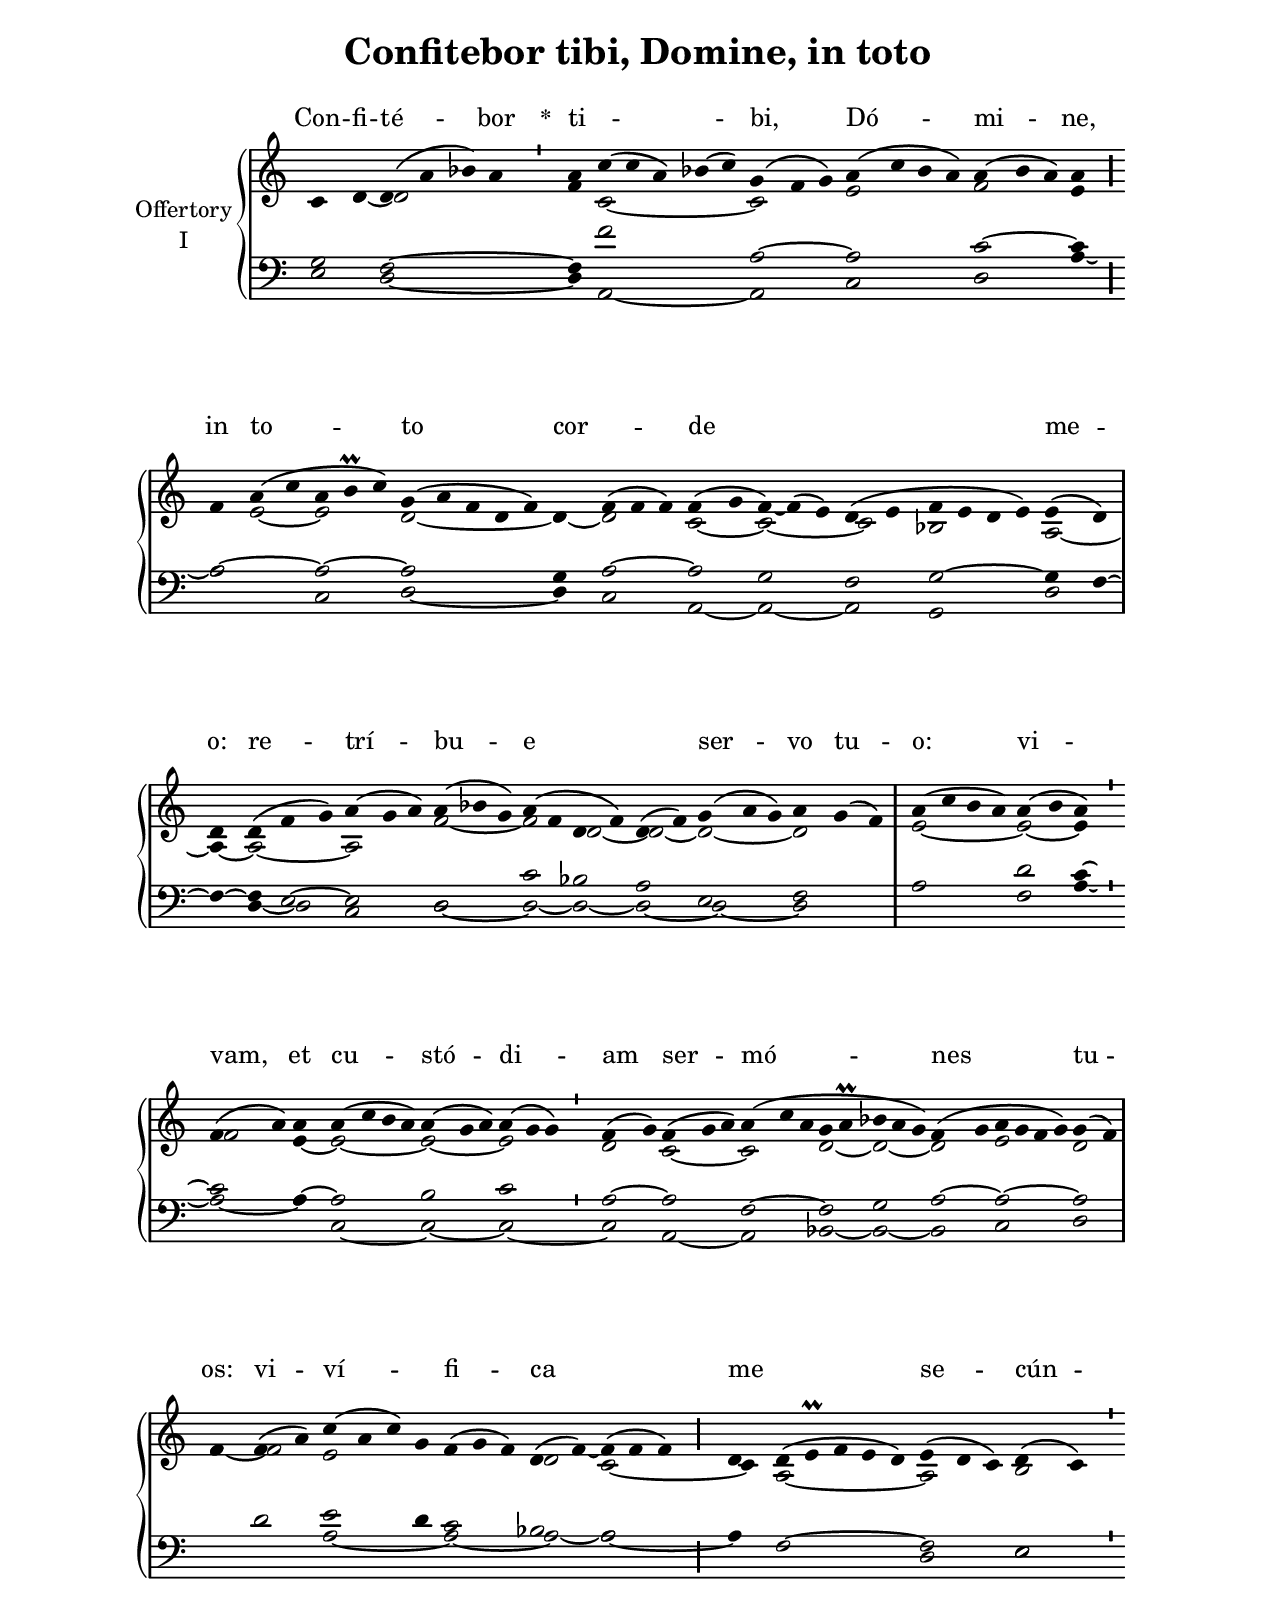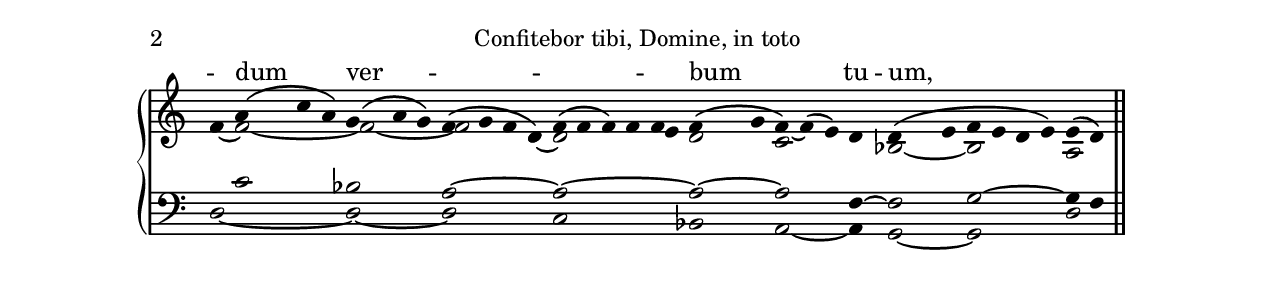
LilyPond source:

\version "2.18"
\include "gregorian.ly"
\include "noh2.ily"


%Page reference: page i.279
%(volume.page)

global = {
 \key d \dorian
 \cadenzaOn 
}

\header {
  title = \markup \center-column {"Confitebor tibi, Domine, in toto" \vspace #1 }
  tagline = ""
  composer = ""
}

\paper {
 #(include-special-characters)
  oddHeaderMarkup = \markup \fill-line {
    \line {}
    \center-column {
      \on-the-fly #first-page     " "
      \on-the-fly #not-first-page "Confitebor tibi, Domine, in toto"
    }
    \line { \on-the-fly #print-page-number-check-first \fromproperty #'page:page-number-string }
  }
  evenHeaderMarkup = \markup \fill-line {
    \line { \on-the-fly #print-page-number-check-first \fromproperty #'page:page-number-string }
    \center-column { "Confitebor tibi, Domine, in toto" }
    \line {}
  }
}

chantText = \lyricmode {
Con -- fi -- té -- bor 
\set stanza = " * " ti -- _ _ bi, Dó -- mi -- ne, 
in to -- to cor -- _ de _ me -- o: 
re -- trí -- bu -- e _ ser -- vo tu -- o: 
vi -- vam, et cu -- stó -- di -- am ser -- mó -- nes tu -- os: 
vi -- ví -- _ fi -- ca me _ 
se -- cún -- _ dum ver -- _ _ _ _ bum tu -- um, _ Dó -- mi -- ne. }

chantMusic = {
\tieDown   c'4 d'4  d'4 ( a'4 bes'4) a'4 \divisioMinima
  a'4 c''4 ( c''4 a'4) bes'4 ( c''4) g'4 ( f'4 g'4)  a'4 ( c''4 b'4 a'4) a'4 ( b'4 a'4) a'4 \divisioMaior \forceBreak

 f'4 a'4 ( c''4 a'4 b'\prall c''4) g'4 ( a'4 f'4 d'4 f'4) d'4 f'4 ( f'4 f'4) f'4 ( g'4 f'4) ~ f'4 ( e'4) d'4 ( e'4 f'4 e'4 d'4 e'4) e'4 ( d'4) \divisioMaxima \forceBreak

 d'4 d'4 ( f'4 g'4) a'4 ( g'4 a'4)  a'4 ( bes'4 g'4) a'4 ( f'4 d'4 f'4) d'4 ( f'4) g'4 ( a'4 g'4) a'4 g'4 ( f'4) \divisioMaxima
 a'4 ( c''4 b'4 a'4) a'4 ( b'4 a'4) \divisioMinima \forceBreak

 f'4 ( a'4) a'4 a'4 ( c''4 b'4 a'4) a'4 ( g'4 a'4) a'4 ( g'4 g'4) \divisioMinima
 f'4 ( g'4) f'4 ( g'4 a'4)  a'4 ( c''4 a'4 g'4 a'\prall bes'4 a'4 g'4) f'4 ( g'4 a'4 g'4 f'4 g'4) g'4 ( f'4) \divisioMaxima \forceBreak

 f'4 f'4 ( a'4) c''4 ( a'4 c''4) g'4 f'4 ( g'4 f'4) d'4 ( f'4) ~ f'4 ( f'4 f'4) \divisioMaior
 d'4 d'4 ( e'\prall f'4 e'4 d'4) e'4 ( d'4 c'4) d'4 ( c'4) \divisioMinima \forceBreak

 f'4 a'4 ( c''4 a'4) g'4 ( a'4 g'4) f'4 ( g'4 f'4 d'4) f'4 ( f'4 f'4) f'4 f'4 f'4 ( g'4 f'4) ~ f'4 ( e'4) d'4 d'4 ( e'4 f'4 e'4 d'4 e'4) e'4 ( d'4) \finalis

}

altoMusic = {
r4 d'4 ~ d'2*4/2 f'4 c'2*5/2 ~ c'2*3/2 e'2*4/2 f'2*3/2 e'4 \divisioMaior
r4 e'2 ~ e'2*3/2 d'2*5/2 ~ d'4 ~ d'2*3/2 c'2 ~ c'2*3/2 ~ c'2 bes2*4/2 a2 ~ \divisioMaxima
a4 ~ a2*3/2 ~ a2*3/2 f'2*3/2 ~ f'2 d'2 ~ d'2 ~ d'2*3/2 ~ d'2*3/2 \divisioMaxima
e'2*4/2 ~ e'2 ~ e'4 \divisioMinima
f'2 e'4 ~ e'2*4/2 ~ e'2*3/2 ~ e'2*3/2 \divisioMinima
d'2 c'2*3/2 ~ c'2*3/2 d'2 ~ d'2*3/2 ~ d'2 e'2*4/2 d'2 \divisioMaxima
f'4 ~ f'2 e'2*4/2 r2*3/2 d'2 c'2*3/2 ~ \divisioMaior
c'4 a2*5/2 ~ a2*3/2 b2 \divisioMinima
f'4 ~ f'2*3/2 ~ f'2*3/2 ~ f'2*3/2 d'4 ~ d'2*4/2 e'4 d'2 c'2*3/2 r4 bes2 ~ bes2*4/2 a2 \finalis
}

tenorMusic = {
g2 f2*4/2 ~ f4 f'2*5/2 a2*3/2 ~ a2*4/2 c'2*3/2 ~ c'4 \divisioMaior
a2*3/2 ~ a2*3/2 ~ a2*5/2 g4 a2*3/2 ~ a2 g2*3/2 f2 g2*4/2 ~ g4 f4 ~ \divisioMaxima
f4 ~ f4 e2 ~ e2*3/2 d2*3/2 c'2 bes2 a2 e2*3/2 f2*3/2 \divisioMaxima
r2*4/2 d'2 c'4 ~ \divisioMinima
c'2 a4 ~ a2*4/2 b2*3/2 c'2*3/2 \divisioMinima
a2 ~ a2*3/2 f2*3/2 ~ f2 g2*3/2 a2 ~ a2*4/2 ~ a2 \divisioMaxima
r4 d'2 e'2*3/2 d'4 c'2*3/2 bes2 a2*3/2 \divisioMaior
r4 f2*5/2 ~ f2*3/2 e2 \divisioMinima
r4 c'2*3/2 bes2*3/2 a2*4/2 ~ a2*5/2 ~ a2 ~ a2*3/2 f4 ~ f2 g2*4/2 ~ g4 f4 \finalis
}

bassMusic = {
e2 d2*4/2 ~ d4 a,2*5/2 ~ a,2*3/2 c2*4/2 d2*3/2 a4 ~ \divisioMaior
a2*3/2 c2*3/2 d2*5/2 ~ d4 c2*3/2 a,2 ~ a,2*3/2 ~ a,2 g,2*4/2 d2 \divisioMaxima
r4 d4 ~ d2 c2*3/2 d2*3/2 ~ d2 ~ d2 ~ d2 ~ d2*3/2 ~ d2*3/2 \divisioMaxima
a2*4/2 f2 a4 ~ \divisioMinima
a2 ~ a4 c2*4/2 ~ c2*3/2 ~ c2*3/2 ~ \divisioMinima
c2 a,2*3/2 ~ a,2*3/2 bes,2 ~ bes,2*3/2 ~ bes,2 c2*4/2 d2 \divisioMaxima
r2*3/2 a2*4/2 ~ a2*3/2 ~ a2 ~ a2*3/2 ~ \divisioMaior
a4 r2*5/2 d2*3/2 e2 \divisioMinima
d2*4/2 ~ d2*3/2 ~ d2*4/2 c2*5/2 bes,2 a,2*3/2 ~ a,4 g,2 ~ g,2*4/2 d2 \finalis
}

voiceLines = {
\voiceLineStyle


}

\score{
  <<
    \new GrandStaff <<
      \set GrandStaff.autoBeaming = ##f
      \set GrandStaff.instrumentName = \markup \center-column {
        "Offertory"
        "I"
      }
      \new Staff = up <<
        \new Voice = "chant" {
          \voiceOne \global \chantMusic
        }
        \new Voice {
          \voiceTwo \global \altoMusic
        }
      >>

      \new Staff = down <<
        \clef bass
        \new Voice {
          \voiceOne \global \tenorMusic
        }
        \new Voice {
          \voiceTwo \global \bassMusic
        }
	\new Voice {
        \voiceThree \global \voiceLines
        }
      >>
    >>
    \new Lyrics \lyricsto chant {
      \chantText
    }
  >>
  \layout{
  }
  \midi{
    \tempo 4 = 125
  }
}
